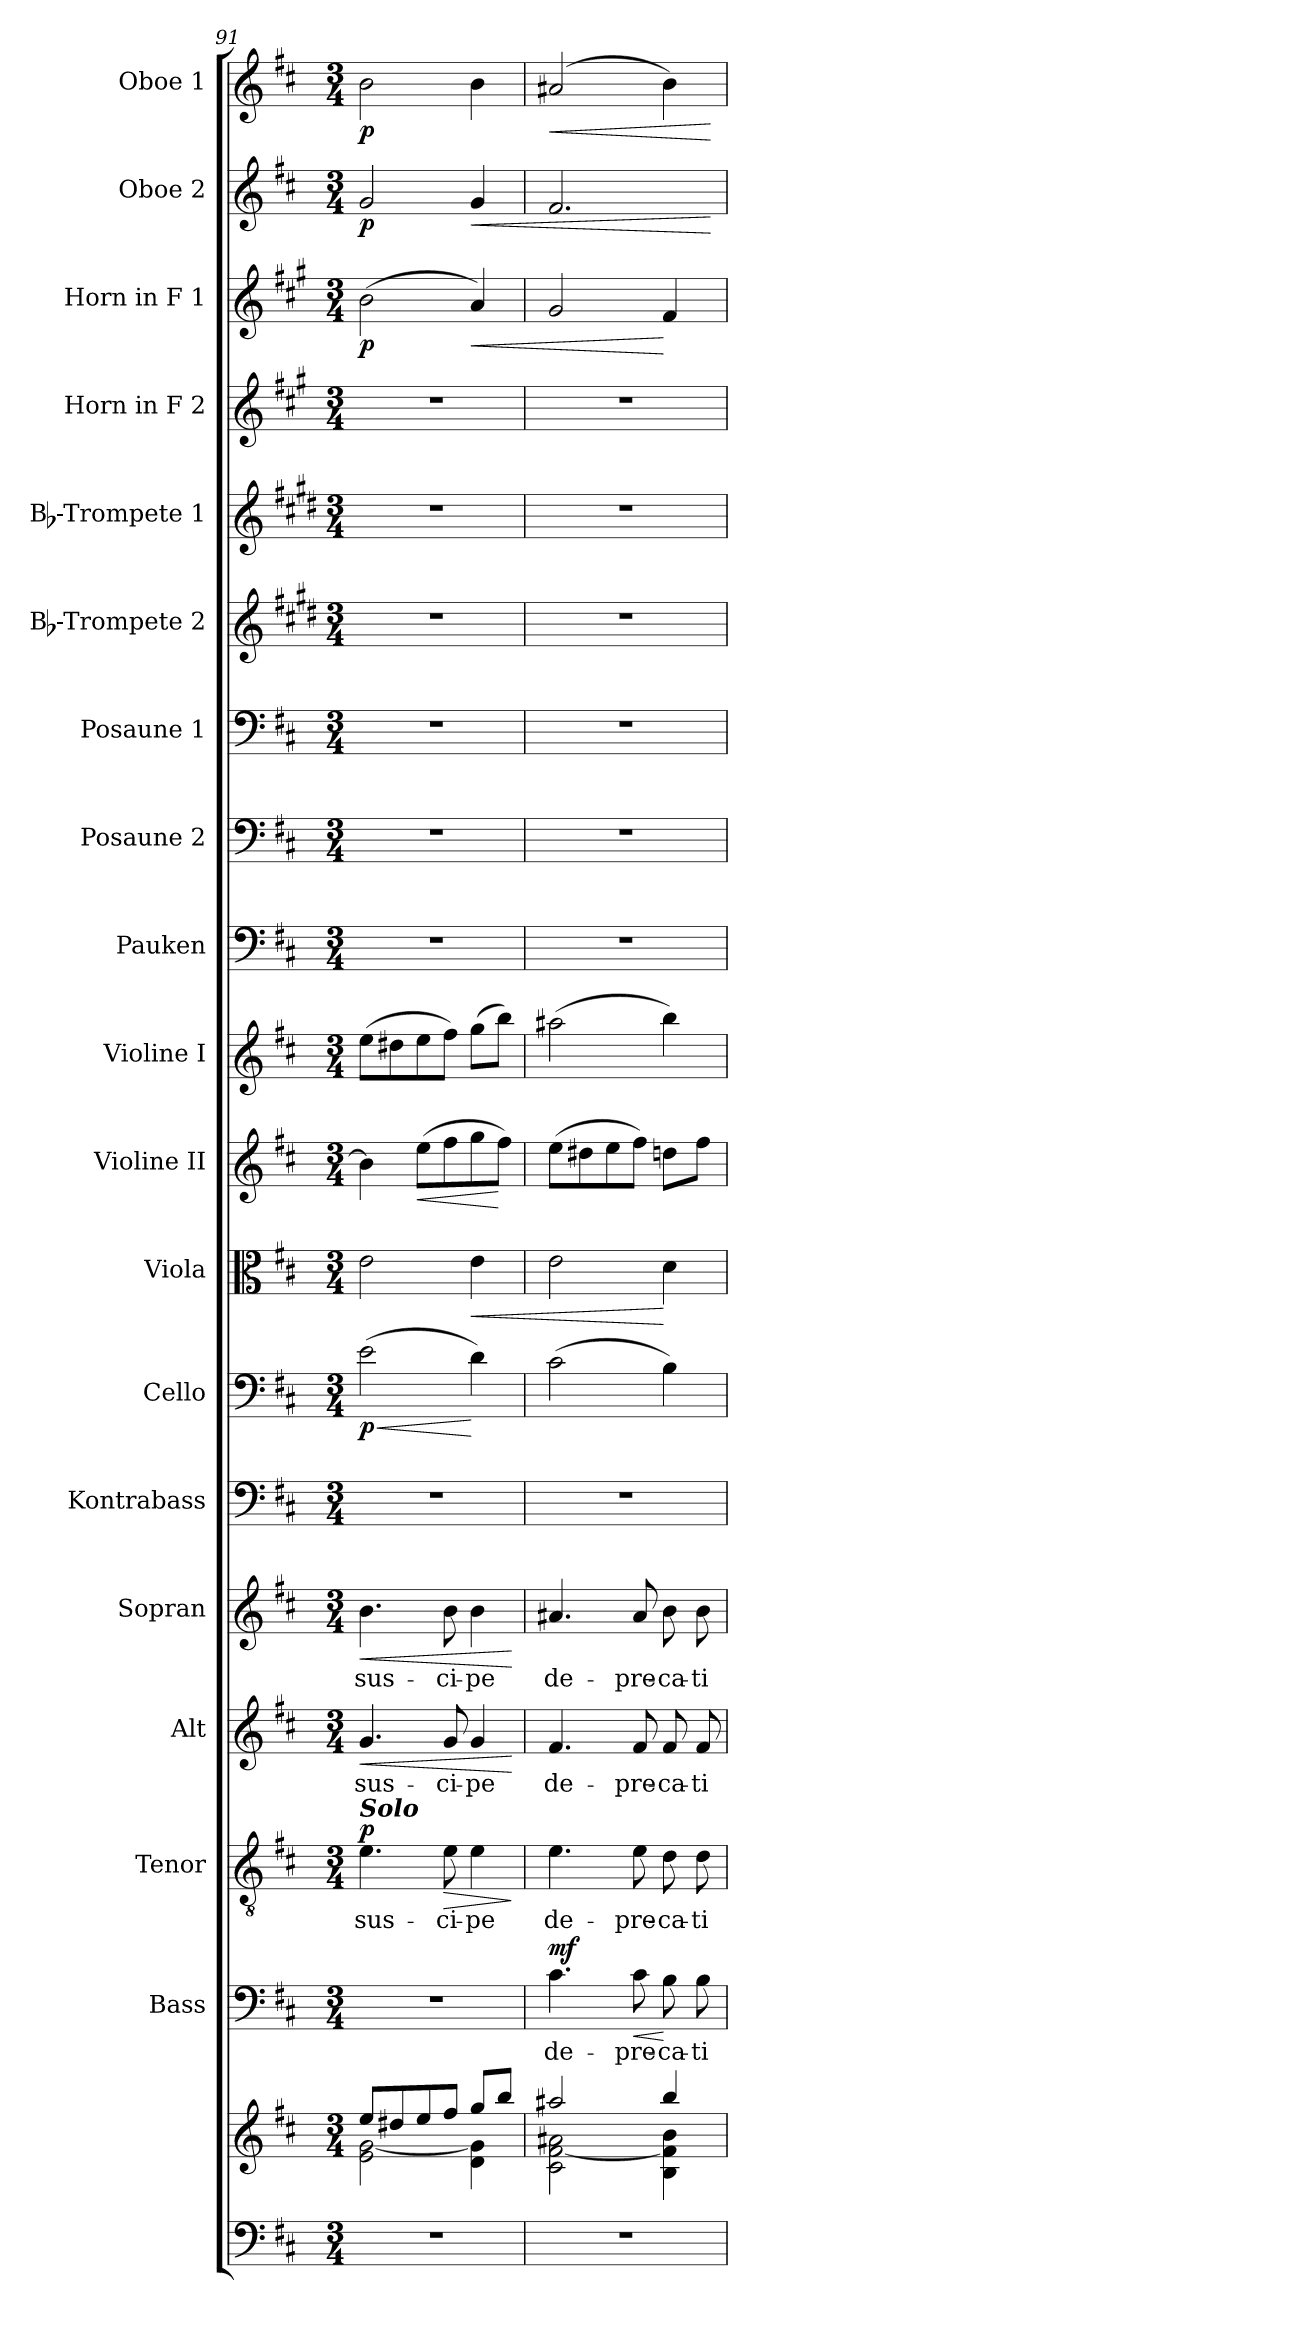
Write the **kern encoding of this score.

**kern	**kern	**kern	**text	**dynam	**kern	**text	**dynam	**kern	**text	**dynam	**kern	**text	**dynam	**kern	**kern	**dynam	**kern	**dynam	**kern	**dynam	**kern	**kern	**kern	**kern	**kern	**kern	**kern	**kern	**dynam	**kern	**dynam	**kern	**dynam
*part19	*part19	*part18	*part18	*part18	*part17	*part17	*part17	*part16	*part16	*part16	*part15	*part15	*part15	*part14	*part13	*part13	*part12	*part12	*part11	*part11	*part10	*part9	*part8	*part7	*part6	*part5	*part4	*part3	*part3	*part2	*part2	*part1	*part1
*staff20	*staff19	*staff18	*staff18	*staff18	*staff17	*staff17	*staff17	*staff16	*staff16	*staff16	*staff15	*staff15	*staff15	*staff14	*staff13	*staff13	*staff12	*staff12	*staff11	*staff11	*staff10	*staff9	*staff8	*staff7	*staff6	*staff5	*staff4	*staff3	*staff3	*staff2	*staff2	*staff1	*staff1
*	*	*I"Bass	*	*	*I"Tenor	*	*	*I"Alt	*	*	*I"Sopran	*	*	*I"Kontrabass	*I"Cello	*	*I"Viola	*	*I"Violine II	*	*I"Violine I	*I"Pauken	*I"Posaune 2	*I"Posaune 1	*I"Bb-Trompete 2	*I"Bb-Trompete 1	*I"Horn in F 2	*I"Horn in F 1	*	*I"Oboe 2	*	*I"Oboe 1	*
*	*	*I'B.	*	*	*I'T.	*	*	*I'A.	*	*	*I'S.	*	*	*I'Kb.	*	*	*I'Vla.	*	*I'Vl. II	*	*I'Vl. I	*I'Pk.	*I'Pos. 2	*I'Pos. 1	*I'Bb Trp. 2	*I'Bb Trp. 1	*	*	*	*I'Ob. 2	*	*I'Ob. 1	*
*clefF4	*clefG2	*clefF4	*	*	*clefGv2	*	*	*clefG2	*	*	*clefG2	*	*	*clefF4	*clefF4	*	*clefC3	*	*clefG2	*	*clefG2	*clefF4	*clefF4	*clefF4	*clefG2	*clefG2	*clefG2	*clefG2	*	*clefG2	*	*clefG2	*
*	*	*	*	*	*	*	*	*	*	*	*	*	*	*ITrd7c12	*	*	*	*	*	*	*	*	*	*	*ITrd1c2	*ITrd1c2	*ITrd4c7	*ITrd4c7	*	*	*	*	*
*k[f#c#]	*k[f#c#]	*k[f#c#]	*	*	*k[f#c#]	*	*	*k[f#c#]	*	*	*k[f#c#]	*	*	*k[f#c#]	*k[f#c#]	*	*k[f#c#]	*	*k[f#c#]	*	*k[f#c#]	*k[f#c#]	*k[f#c#]	*k[f#c#]	*k[f#c#]	*k[f#c#]	*k[f#c#]	*k[f#c#]	*	*k[f#c#]	*	*k[f#c#]	*
*D:	*D:	*D:	*	*	*D:	*	*	*D:	*	*	*D:	*	*	*D:	*D:	*	*D:	*	*D:	*	*D:	*D:	*D:	*D:	*D:	*D:	*D:	*D:	*	*D:	*	*D:	*
*M3/4	*M3/4	*M3/4	*	*	*M3/4	*	*	*M3/4	*	*	*M3/4	*	*	*M3/4	*M3/4	*	*M3/4	*	*M3/4	*	*M3/4	*M3/4	*M3/4	*M3/4	*M3/4	*M3/4	*M3/4	*M3/4	*	*M3/4	*	*M3/4	*
=91	=91	=91	=91	=91	=91	=91	=91	=91	=91	=91	=91	=91	=91	=91	=91	=91	=91	=91	=91	=91	=91	=91	=91	=91	=91	=91	=91	=91	=91	=91	=91	=91	=91
*	*^	*	*	*	*	*	*	*	*	*	*	*	*	*	*	*	*	*	*	*	*	*	*	*	*	*	*	*	*	*	*	*	*
!	!	!	!	!	!	!LO:TX:a:Bi:t=Solo	!	!	!	!	!	!	!	!	!	!	!	!	!	!	!	!	!	!	!	!	!	!	!	!	!	!	!	!
!	!	!	!	!	!	!	!LO:LY:b	!LO:DY:a	!	!LO:LY:b	!LO:HP:b	!	!LO:LY:b	!LO:HP:b	!	!	!LO:HP:b	!	!	!	!	!	!	!	!	!	!	!	!	!	!	!	!	!
!	!	!	!	!	!	!	!	!	!	!	!	!	!	!	!	!	!LO:DY:n=1:b	!	!	!	!	!	!	!	!	!	!	!	!	!LO:DY:b	!	!LO:DY:b	!	!LO:DY:b
2.r	8ee/L	2e\ [<2g\	2.r	.	.	4.e\	sus-	p	4.g/	sus-	<	4.b\	sus-	<	2.r	(>2e\	< p	2e\	.	4b\]	.	(>8ee\L	2.r	2.r	2.r	2.r	2.r	2.r	(>2e\	p	2g/	p	2b\	p
.	8dd#X/	.	.	.	.	.	.	.	.	.	.	.	.	.	.	.	.	.	.	.	.	8dd#X\	.	.	.	.	.	.	.	.	.	.	.	.
!	!	!	!	!	!	!	!	!	!	!	!	!	!	!	!	!	!	!	!	!	!LO:HP:b	!	!	!	!	!	!	!	!	!	!	!	!	!
.	8ee/	.	.	.	.	.	.	.	.	.	.	.	.	.	.	.	.	.	.	(>8ee\L	<	8ee\	.	.	.	.	.	.	.	.	.	.	.	.
!	!	!	!	!	!	!	!LO:LY:b	!LO:HP:b	!	!LO:LY:b	!	!	!LO:LY:b	!	!	!	!	!	!	!	!	!	!	!	!	!	!	!	!	!	!	!	!	!
.	8ff#/J	.	.	.	.	8e\	-ci-	>	8g/	-ci-	.	8b\	-ci-	.	.	.	.	.	.	8ff#\	.	8ff#\J)	.	.	.	.	.	.	.	.	.	.	.	.
!	!	!	!	!	!	!	!LO:LY:b	!	!	!LO:LY:b	!	!	!LO:LY:b	!	!	!	!	!	!LO:HP:b	!	!	!	!	!	!	!	!	!	!	!LO:HP:b	!	!LO:HP:b	!	!
.	8gg/L	4d\ 4g\]	.	.	.	4e\	-pe	.	4g/	-pe	.	4b\	-pe	.	.	4d\)	[	4e\	<	8gg\	.	(>8gg\L	.	.	.	.	.	.	4d/)	<	4g/	<	4b\	.
.	8bb/J	.	.	.	.	.	.	.	.	.	.	.	.	.	.	.	.	.	.	8ff#\J)	[	8bb\J)	.	.	.	.	.	.	.	.	.	.	.	.
*	*v	*v	*	*	*	*	*	*	*	*	*	*	*	*	*	*	*	*	*	*	*	*	*	*	*	*	*	*	*	*	*	*	*	*
.	.	.	.	.	.	.	]	.	.	[	.	.	[	.	.	.	.	.	.	.	.	.	.	.	.	.	.	.	.	.	.	.	.
=92	=92	=92	=92	=92	=92	=92	=92	=92	=92	=92	=92	=92	=92	=92	=92	=92	=92	=92	=92	=92	=92	=92	=92	=92	=92	=92	=92	=92	=92	=92	=92	=92	=92
*	*^	*	*	*	*	*	*	*	*	*	*	*	*	*	*	*	*	*	*	*	*	*	*	*	*	*	*	*	*	*	*	*	*
!	!	!	!	!LO:LY:b	!LO:DY:a	!	!LO:LY:b	!	!	!LO:LY:b	!	!	!LO:LY:b	!	!	!	!	!	!	!	!	!	!	!	!	!	!	!	!	!	!	!	!	!LO:HP:b
2.r	2aa#X/	2c#\ [<2f#\ 2a#X\	4.c#\	de-	mf	4.e\	de-	.	4.f#/	de-	.	4.a#X/	de-	.	2.r	(>2c#\	.	2e\	.	(>8ee\L	.	(>2aa#X\	2.r	2.r	2.r	2.r	2.r	2.r	2c#/	.	2.f#/	.	(2a#X/	<
.	.	.	.	.	.	.	.	.	.	.	.	.	.	.	.	.	.	.	.	8dd#X\	.	.	.	.	.	.	.	.	.	.	.	.	.	.
.	.	.	.	.	.	.	.	.	.	.	.	.	.	.	.	.	.	.	.	8ee\	.	.	.	.	.	.	.	.	.	.	.	.	.	.
!	!	!	!	!LO:LY:b	!LO:HP:b	!	!LO:LY:b	!	!	!LO:LY:b	!	!	!LO:LY:b	!	!	!	!	!	!	!	!	!	!	!	!	!	!	!	!	!	!	!	!	!
.	.	.	8c#\	-pre-	<	8e\	-pre-	.	8f#/	-pre-	.	8a#/	-pre-	.	.	.	.	.	.	8ff#\J)	.	.	.	.	.	.	.	.	.	.	.	.	.	.
!	!	!	!	!LO:LY:b	!	!	!LO:LY:b	!	!	!LO:LY:b	!	!	!LO:LY:b	!	!	!	!	!	!	!	!	!	!	!	!	!	!	!	!	!	!	!	!	!
.	4bb/	4B\ 4f#\] 4b\	8B\	-ca-	[	8d\	-ca-	.	8f#/	-ca-	.	8b\	-ca-	.	.	4B\)	.	4d\	[	8ddn\L	.	4bb\)	.	.	.	.	.	.	4B/	[	.	.	4b\)	.
!	!	!	!	!LO:LY:b	!	!	!LO:LY:b	!	!	!LO:LY:b	!	!	!LO:LY:b	!	!	!	!	!	!	!	!	!	!	!	!	!	!	!	!	!	!	!	!	!
.	.	.	8B\	-ti-	.	8d\	-ti-	.	8f#/	-ti-	.	8b\	-ti-	.	.	.	.	.	.	8ff#\J	.	.	.	.	.	.	.	.	.	.	.	.	.	.
*	*v	*v	*	*	*	*	*	*	*	*	*	*	*	*	*	*	*	*	*	*	*	*	*	*	*	*	*	*	*	*	*	*	*	*
.	.	.	.	.	.	.	.	.	.	.	.	.	.	.	.	.	.	.	.	.	.	.	.	.	.	.	.	.	.	.	[	.	[
=	=	=	=	=	=	=	=	=	=	=	=	=	=	=	=	=	=	=	=	=	=	=	=	=	=	=	=	=	=	=	=	=	=
*-	*-	*-	*-	*-	*-	*-	*-	*-	*-	*-	*-	*-	*-	*-	*-	*-	*-	*-	*-	*-	*-	*-	*-	*-	*-	*-	*-	*-	*-	*-	*-	*-	*-
